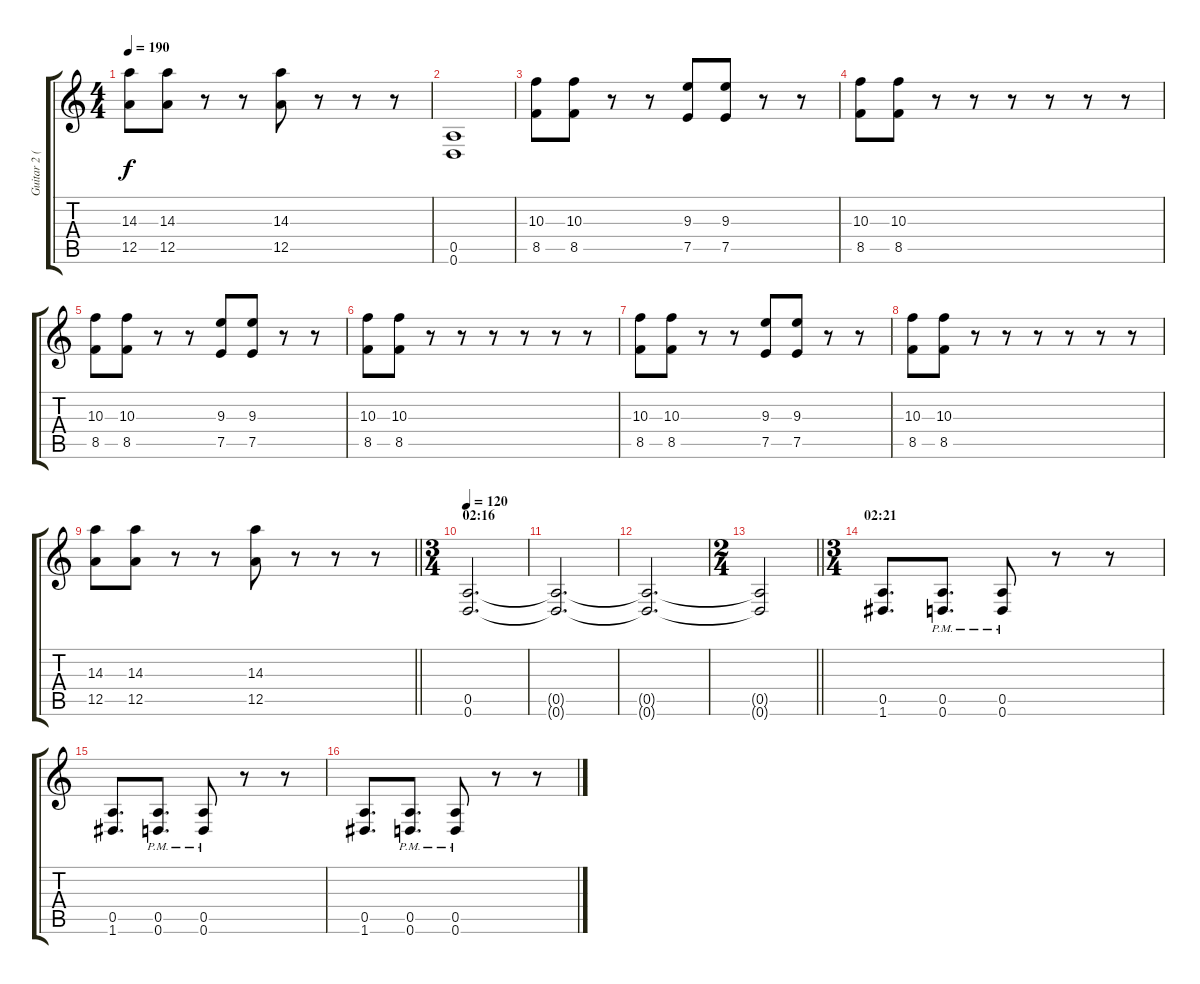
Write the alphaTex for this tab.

\track ("Guitar 2 (Right Speaker)" "Guitar 2 (") {instrument distortionguitar}
\staff {score tabs}
\tuning (E4 B3 G3 D3 A2 D2) {hide}
\ts (4 4)
\tempo 190
\clef g2
\ks c
(14.3 12.5).8{dy f} (14.3 12.5).8 r.8 r.8 (14.3 12.5).8 r.8 r.8 r.8 |
(0.5 0.6).1 |
(10.3 8.5).8 (10.3 8.5).8 r.8 r.8 (9.3 7.5).8 (9.3 7.5).8 r.8 r.8 |
(10.3 8.5).8 (10.3 8.5).8 r.8 r.8 r.8 r.8 r.8 r.8 |
(10.3 8.5).8 (10.3 8.5).8 r.8 r.8 (9.3 7.5).8 (9.3 7.5).8 r.8 r.8 |
(10.3 8.5).8 (10.3 8.5).8 r.8 r.8 r.8 r.8 r.8 r.8 |
(10.3 8.5).8 (10.3 8.5).8 r.8 r.8 (9.3 7.5).8 (9.3 7.5).8 r.8 r.8 |
(10.3 8.5).8 (10.3 8.5).8 r.8 r.8 r.8 r.8 r.8 r.8 |
\barLineRight lightlight
(14.3 12.5).8 (14.3 12.5).8 r.8 r.8 (14.3 12.5).8 r.8 r.8 r.8 |
\ts (3 4)
\section ("" "02:16")
\tempo 120
(0.5 0.6).2{d} |
(0.5{t} 0.6{t}).2{d} |
(0.5{t} 0.6{t}).2{d} |
\ts (2 4)
\barLineRight lightlight
(0.5{t} 0.6{t}).2 |
\ts (3 4)
\section ("" "02:21")
(0.5 1.6).8{d} (0.5{pm} 0.6{pm}).8{d} (0.5{pm} 0.6{pm}).8 r.8 r.8 |
(0.5 1.6).8{d} (0.5{pm} 0.6{pm}).8{d} (0.5{pm} 0.6{pm}).8 r.8 r.8 |
(0.5 1.6).8{d} (0.5{pm} 0.6{pm}).8{d} (0.5{pm} 0.6{pm}).8 r.8 r.8
